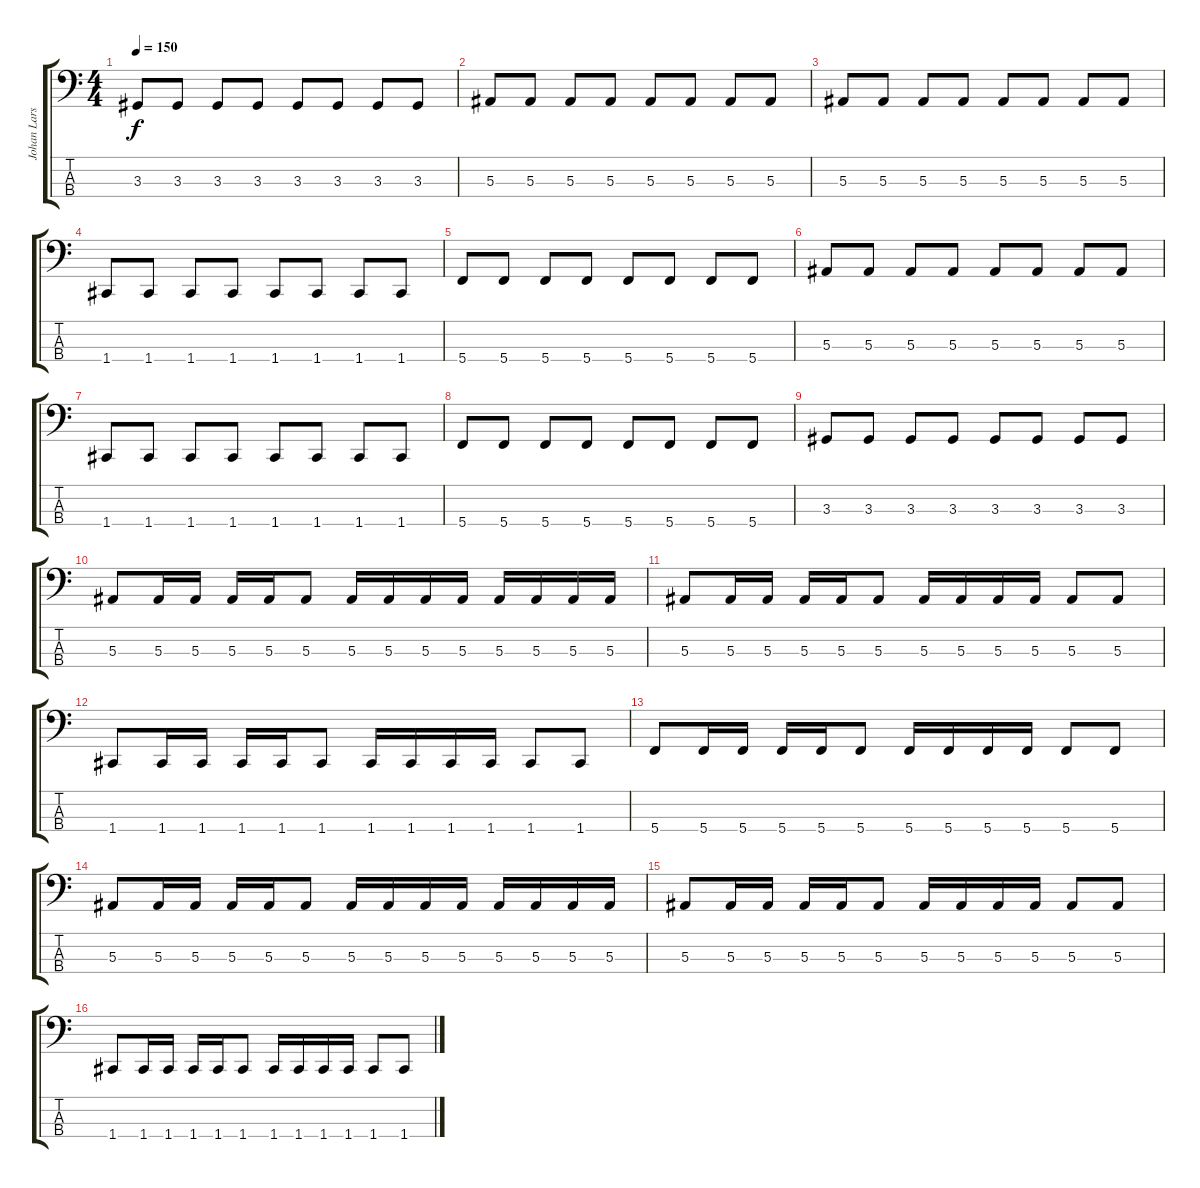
\track ("Johan Larsson" "Johan Lars") {instrument electricbassfinger}
\staff {score tabs}
\tuning (Eb2 Bb1 F1 C1) {hide}
\ts (4 4)
\tempo 150
\clef f4
\ks c
3.3.8{dy f} 3.3.8 3.3.8 3.3.8 3.3.8 3.3.8 3.3.8 3.3.8 |
5.3.8 5.3.8 5.3.8 5.3.8 5.3.8 5.3.8 5.3.8 5.3.8 |
5.3.8 5.3.8 5.3.8 5.3.8 5.3.8 5.3.8 5.3.8 5.3.8 |
1.4.8 1.4.8 1.4.8 1.4.8 1.4.8 1.4.8 1.4.8 1.4.8 |
5.4.8 5.4.8 5.4.8 5.4.8 5.4.8 5.4.8 5.4.8 5.4.8 |
5.3.8 5.3.8 5.3.8 5.3.8 5.3.8 5.3.8 5.3.8 5.3.8 |
1.4.8 1.4.8 1.4.8 1.4.8 1.4.8 1.4.8 1.4.8 1.4.8 |
5.4.8 5.4.8 5.4.8 5.4.8 5.4.8 5.4.8 5.4.8 5.4.8 |
3.3.8 3.3.8 3.3.8 3.3.8 3.3.8 3.3.8 3.3.8 3.3.8 |
5.3.8 5.3.16 5.3.16 5.3.16 5.3.16 5.3.8 5.3.16 5.3.16 5.3.16 5.3.16 5.3.16 5.3.16 5.3.16 5.3.16 |
5.3.8 5.3.16 5.3.16 5.3.16 5.3.16 5.3.8 5.3.16 5.3.16 5.3.16 5.3.16 5.3.8 5.3.8 |
1.4.8 1.4.16 1.4.16 1.4.16 1.4.16 1.4.8 1.4.16 1.4.16 1.4.16 1.4.16 1.4.8 1.4.8 |
5.4.8 5.4.16 5.4.16 5.4.16 5.4.16 5.4.8 5.4.16 5.4.16 5.4.16 5.4.16 5.4.8 5.4.8 |
5.3.8 5.3.16 5.3.16 5.3.16 5.3.16 5.3.8 5.3.16 5.3.16 5.3.16 5.3.16 5.3.16 5.3.16 5.3.16 5.3.16 |
5.3.8 5.3.16 5.3.16 5.3.16 5.3.16 5.3.8 5.3.16 5.3.16 5.3.16 5.3.16 5.3.8 5.3.8 |
1.4.8 1.4.16 1.4.16 1.4.16 1.4.16 1.4.8 1.4.16 1.4.16 1.4.16 1.4.16 1.4.8 1.4.8
